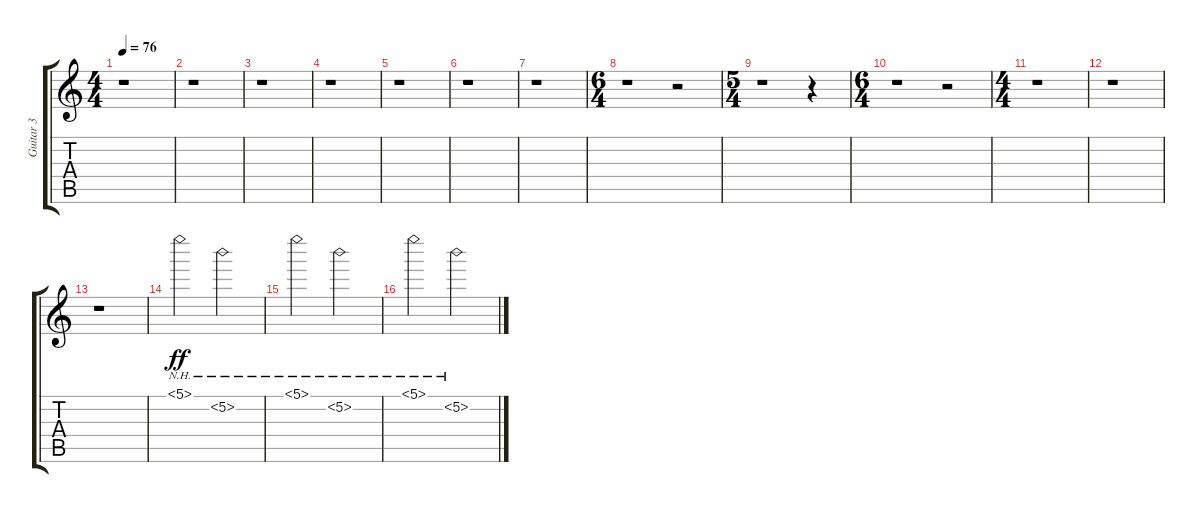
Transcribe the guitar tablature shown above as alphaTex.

\track ("Guitar 3" "Guitar 3") {instrument distortionguitar}
\staff {score tabs}
\tuning (E4 B3 G3 D3 A2 E2) {hide}
\ts (4 4)
\tempo 76
\clef g2
\ks c
r.1{dy f} |
r.1 |
r.1 |
r.1 |
r.1 |
r.1 |
r.1 |
\ts (6 4)
r.1 r.2 |
\ts (5 4)
r.1 r.4 |
\ts (6 4)
r.1 r.2 |
\ts (4 4)
r.1 |
r.1 |
r.1 |
5.1{nh}.2{dy ff} 5.2{nh}.2 |
5.1{nh}.2{volume 0} 5.2{nh}.2 |
5.1{nh}.2 5.2{nh}.2
